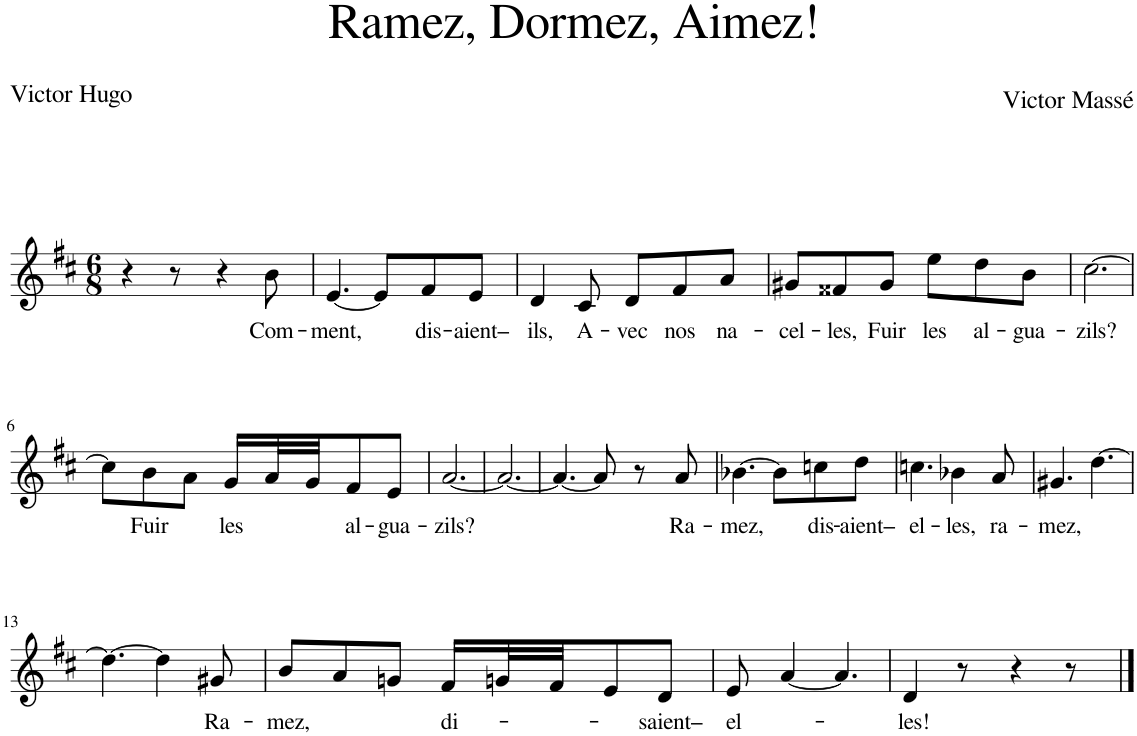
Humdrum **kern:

**kern	**text
*part1	*part1
*staff1	*staff1
*I"Piano	*
*I'Pno	*
*clefG2	*
*k[f#c#]	*
*M6/8	*
=1	=1
4r	.
8r	.
4r	.
!	!LO:LY:b
8b\	Com-
=2	=2
!	!LO:LY:b
[4.e/	-ment,
8e/L]	.
!	!LO:LY:b
8f#/	dis-
!	!LO:LY:b
8e/J	-aient–
=3	=3
!	!LO:LY:b
4d/	ils,
!	!LO:LY:b
8c#/	A-
!	!LO:LY:b
8d/L	-vec
!	!LO:LY:b
8f#/	nos
!	!LO:LY:b
8a/J	na-
=4	=4
!	!LO:LY:b
8g#X/L	-cel-
!	!LO:LY:b
8f##X/	-les,
!	!LO:LY:b
8g#/J	Fuir
!	!LO:LY:b
8ee\L	les
!	!LO:LY:b
8dd\	al-
!	!LO:LY:b
8b\J	-gua-
=5	=5
!	!LO:LY:b
[2.cc#\	-zils?
!!LO:LB:g=z
=6	=6
8cc#\L]	.
!	!LO:LY:b
8b\	Fuir
8a\J	.
!	!LO:LY:b
16g/LL	les
32a/L	.
32g/JJ	.
!	!LO:LY:b
8f#/	al-
!	!LO:LY:b
8e/J	-gua-
=7	=7
!	!LO:LY:b
[2.a/	-zils?
=8	=8
2.a/_	.
=9	=9
4.a/_	.
8a/]	.
8r	.
!	!LO:LY:b
8a/	Ra-
=10	=10
!	!LO:LY:b
[4.b-X\	-mez,
8b-\L]	.
!	!LO:LY:b
8ccn\	dis-
!	!LO:LY:b
8dd\J	-aient–
=11	=11
!	!LO:LY:b
4.ccn\	el-
!	!LO:LY:b
4b-X\	-les,
!	!LO:LY:b
8a/	ra-
=12	=12
!	!LO:LY:b
4.g#X/	mez,
[4.dd\	.
!!LO:LB:g=z
=13	=13
4.dd\_	.
4dd\]	.
!	!LO:LY:b
8g#X/	Ra-
=14	=14
!	!LO:LY:b
8b/L	mez,
8a/	.
8gn/J	.
!	!LO:LY:b
16f#/LL	di-
32gn/L	.
32f#/JJ	.
8e/	.
!	!LO:LY:b
8d/J	-saient–
=15	=15
!	!LO:LY:b
8e/	el-
[4a/	.
4.a/]	.
=16	=16
!	!LO:LY:b
4d/	-les!
8r	.
4r	.
8r	.
==	==
*-	*-
